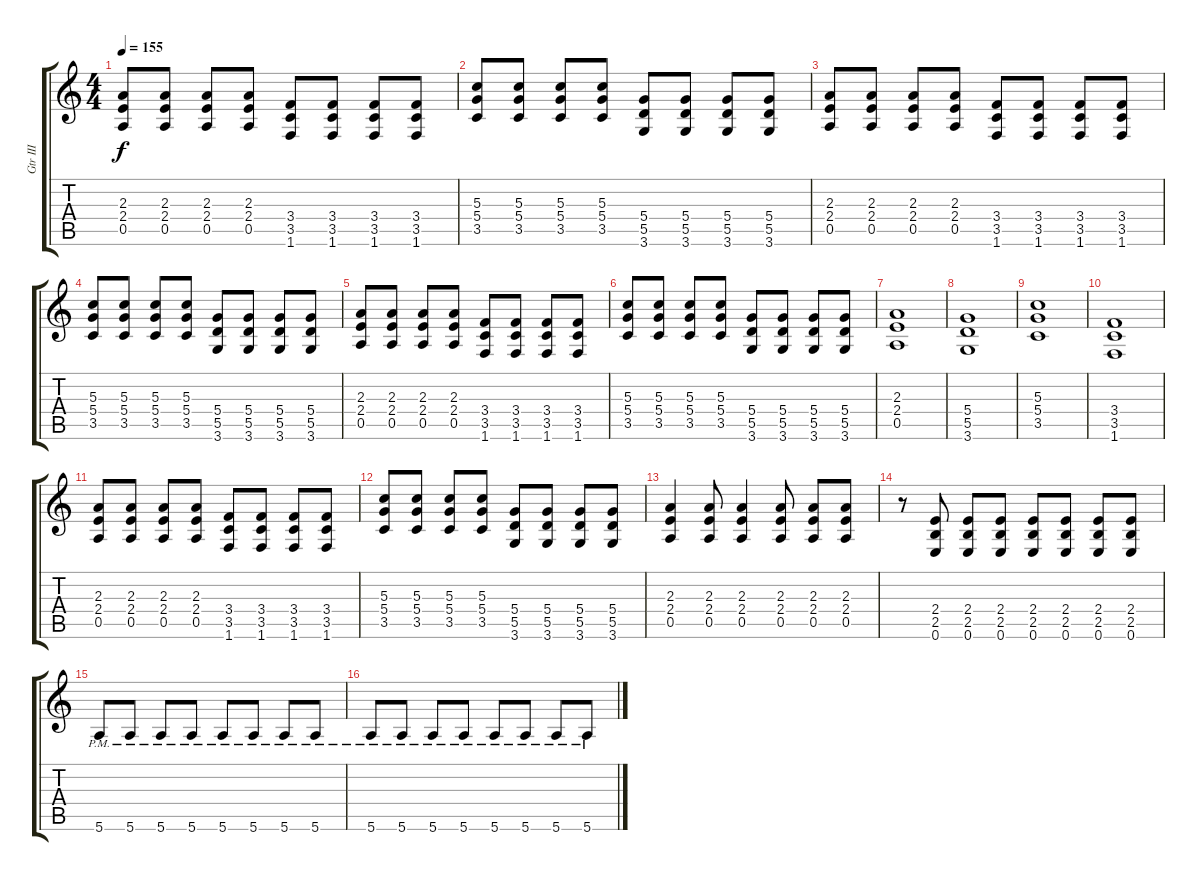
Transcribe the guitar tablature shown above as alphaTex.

\track ("Gtr III" "Gtr III") {instrument overdrivenguitar}
\staff {score tabs}
\tuning (E4 B3 G3 D3 A2 E2) {hide}
\ts (4 4)
\tempo 155
\clef g2
\ks c
(2.3 2.4 0.5).8{dy f} (2.3 2.4 0.5).8 (2.3 2.4 0.5).8 (2.3 2.4 0.5).8 (3.4 3.5 1.6).8 (3.4 3.5 1.6).8 (3.4 3.5 1.6).8 (3.4 3.5 1.6).8 |
(5.3 5.4 3.5).8 (5.3 5.4 3.5).8 (5.3 5.4 3.5).8 (5.3 5.4 3.5).8 (5.4 5.5 3.6).8 (5.4 5.5 3.6).8 (5.4 5.5 3.6).8 (5.4 5.5 3.6).8 |
(2.3 2.4 0.5).8 (2.3 2.4 0.5).8 (2.3 2.4 0.5).8 (2.3 2.4 0.5).8 (3.4 3.5 1.6).8 (3.4 3.5 1.6).8 (3.4 3.5 1.6).8 (3.4 3.5 1.6).8 |
(5.3 5.4 3.5).8 (5.3 5.4 3.5).8 (5.3 5.4 3.5).8 (5.3 5.4 3.5).8 (5.4 5.5 3.6).8 (5.4 5.5 3.6).8 (5.4 5.5 3.6).8 (5.4 5.5 3.6).8 |
(2.3 2.4 0.5).8 (2.3 2.4 0.5).8 (2.3 2.4 0.5).8 (2.3 2.4 0.5).8 (3.4 3.5 1.6).8 (3.4 3.5 1.6).8 (3.4 3.5 1.6).8 (3.4 3.5 1.6).8 |
(5.3 5.4 3.5).8 (5.3 5.4 3.5).8 (5.3 5.4 3.5).8 (5.3 5.4 3.5).8 (5.4 5.5 3.6).8 (5.4 5.5 3.6).8 (5.4 5.5 3.6).8 (5.4 5.5 3.6).8 |
(2.3 2.4 0.5).1 |
(5.4 5.5 3.6).1 |
(5.3 5.4 3.5).1 |
(3.4 3.5 1.6).1 |
(2.3 2.4 0.5).8 (2.3 2.4 0.5).8 (2.3 2.4 0.5).8 (2.3 2.4 0.5).8 (3.4 3.5 1.6).8 (3.4 3.5 1.6).8 (3.4 3.5 1.6).8 (3.4 3.5 1.6).8 |
(5.3 5.4 3.5).8 (5.3 5.4 3.5).8 (5.3 5.4 3.5).8 (5.3 5.4 3.5).8 (5.4 5.5 3.6).8 (5.4 5.5 3.6).8 (5.4 5.5 3.6).8 (5.4 5.5 3.6).8 |
(2.3 2.4 0.5).4 (2.3 2.4 0.5).8 (2.3 2.4 0.5).4 (2.3 2.4 0.5).8 (2.3 2.4 0.5).8 (2.3 2.4 0.5).8 |
r.8 (2.4 2.5 0.6).8 (2.4 2.5 0.6).8 (2.4 2.5 0.6).8 (2.4 2.5 0.6).8 (2.4 2.5 0.6).8 (2.4 2.5 0.6).8 (2.4 2.5 0.6).8 |
5.6{pm}.8 5.6{pm}.8 5.6{pm}.8 5.6{pm}.8 5.6{pm}.8 5.6{pm}.8 5.6{pm}.8 5.6{pm}.8 |
5.6{pm}.8 5.6{pm}.8 5.6{pm}.8 5.6{pm}.8 5.6{pm}.8 5.6{pm}.8 5.6{pm}.8 5.6{pm}.8
